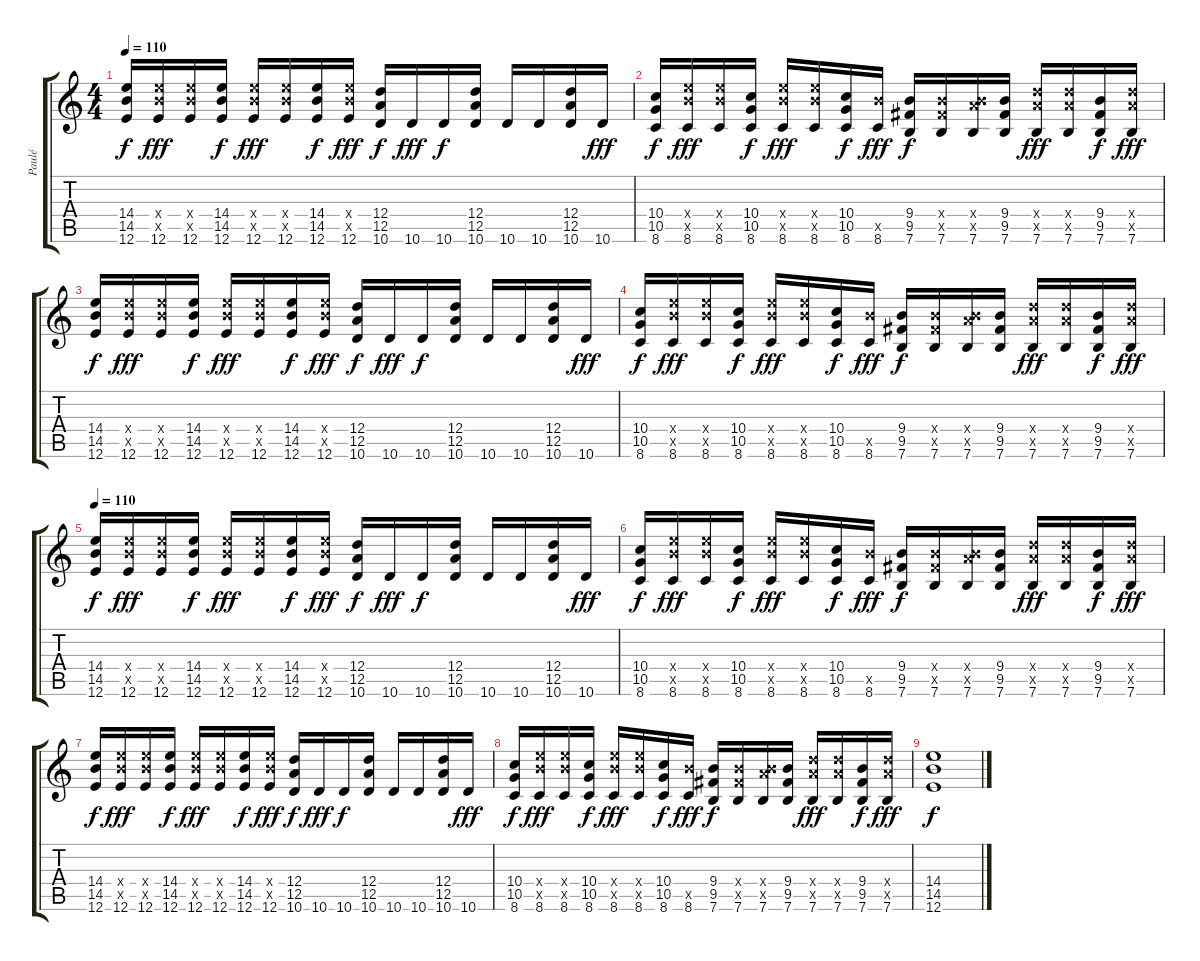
\track ("Paulé" "Paulé") {instrument overdrivenguitar}
\staff {score tabs}
\tuning (E4 B3 G3 D3 A2 E2) {hide}
\ts (4 4)
\tempo 110
\clef g2
\ks c
(14.4 14.5 12.6).16{dy f instrument overdrivenguitar} (14.4{x} 14.5{x} 12.6).16{dy fff} (14.4{x} 14.5{x} 12.6).16 (14.4 14.5 12.6).16{dy f} (14.4{x} 14.5{x} 12.6).16{dy fff} (14.4{x} 14.5{x} 12.6).16 (14.4 14.5 12.6).16{dy f} (14.4{x} 14.5{x} 12.6).16{dy fff} (12.4 12.5 10.6).16{dy f} 10.6.16{dy fff} 10.6.16{dy f} (12.4 12.5 10.6).16 10.6.16 10.6.16 (12.4 12.5 10.6).16 10.6.16{dy fff} |
(10.4 10.5 8.6).16{dy f} (14.4{x} 14.5{x} 8.6).16{dy fff} (14.4{x} 14.5{x} 8.6).16 (10.4 10.5 8.6).16{dy f} (14.4{x} 14.5{x} 8.6).16{dy fff} (14.4{x} 14.5{x} 8.6).16 (10.4 10.5 8.6).16{dy f} (14.5{x} 8.6).16{dy fff} (9.4 9.5 7.6).16{dy f} (9.4{x} 9.5{x} 7.6).16 (9.4{x} 12.5{x} 7.6).16 (9.4 9.5 7.6).16 (12.4{x} 12.5{x} 7.6).16{dy fff} (12.4{x} 12.5{x} 7.6).16 (9.4 9.5 7.6).16{dy f} (12.4{x} 12.5{x} 7.6).16{dy fff} |
(14.4 14.5 12.6).16{dy f} (14.4{x} 14.5{x} 12.6).16{dy fff} (14.4{x} 14.5{x} 12.6).16 (14.4 14.5 12.6).16{dy f} (14.4{x} 14.5{x} 12.6).16{dy fff} (14.4{x} 14.5{x} 12.6).16 (14.4 14.5 12.6).16{dy f} (14.4{x} 14.5{x} 12.6).16{dy fff} (12.4 12.5 10.6).16{dy f} 10.6.16{dy fff} 10.6.16{dy f} (12.4 12.5 10.6).16 10.6.16 10.6.16 (12.4 12.5 10.6).16 10.6.16{dy fff} |
(10.4 10.5 8.6).16{dy f} (14.4{x} 14.5{x} 8.6).16{dy fff} (14.4{x} 14.5{x} 8.6).16 (10.4 10.5 8.6).16{dy f} (14.4{x} 14.5{x} 8.6).16{dy fff} (14.4{x} 14.5{x} 8.6).16 (10.4 10.5 8.6).16{dy f} (14.5{x} 8.6).16{dy fff} (9.4 9.5 7.6).16{dy f} (9.4{x} 9.5{x} 7.6).16 (9.4{x} 12.5{x} 7.6).16 (9.4 9.5 7.6).16 (12.4{x} 12.5{x} 7.6).16{dy fff} (12.4{x} 12.5{x} 7.6).16 (9.4 9.5 7.6).16{dy f} (12.4{x} 12.5{x} 7.6).16{dy fff} |
\tempo 110
(14.4 14.5 12.6).16{dy f instrument overdrivenguitar} (14.4{x} 14.5{x} 12.6).16{dy fff} (14.4{x} 14.5{x} 12.6).16 (14.4 14.5 12.6).16{dy f} (14.4{x} 14.5{x} 12.6).16{dy fff} (14.4{x} 14.5{x} 12.6).16 (14.4 14.5 12.6).16{dy f} (14.4{x} 14.5{x} 12.6).16{dy fff} (12.4 12.5 10.6).16{dy f} 10.6.16{dy fff} 10.6.16{dy f} (12.4 12.5 10.6).16 10.6.16 10.6.16 (12.4 12.5 10.6).16 10.6.16{dy fff} |
(10.4 10.5 8.6).16{dy f} (14.4{x} 14.5{x} 8.6).16{dy fff} (14.4{x} 14.5{x} 8.6).16 (10.4 10.5 8.6).16{dy f} (14.4{x} 14.5{x} 8.6).16{dy fff} (14.4{x} 14.5{x} 8.6).16 (10.4 10.5 8.6).16{dy f} (14.5{x} 8.6).16{dy fff} (9.4 9.5 7.6).16{dy f} (9.4{x} 9.5{x} 7.6).16 (9.4{x} 12.5{x} 7.6).16 (9.4 9.5 7.6).16 (12.4{x} 12.5{x} 7.6).16{dy fff} (12.4{x} 12.5{x} 7.6).16 (9.4 9.5 7.6).16{dy f} (12.4{x} 12.5{x} 7.6).16{dy fff} |
(14.4 14.5 12.6).16{dy f} (14.4{x} 14.5{x} 12.6).16{dy fff} (14.4{x} 14.5{x} 12.6).16 (14.4 14.5 12.6).16{dy f} (14.4{x} 14.5{x} 12.6).16{dy fff} (14.4{x} 14.5{x} 12.6).16 (14.4 14.5 12.6).16{dy f} (14.4{x} 14.5{x} 12.6).16{dy fff} (12.4 12.5 10.6).16{dy f} 10.6.16{dy fff} 10.6.16{dy f} (12.4 12.5 10.6).16 10.6.16 10.6.16 (12.4 12.5 10.6).16 10.6.16{dy fff} |
(10.4 10.5 8.6).16{dy f} (14.4{x} 14.5{x} 8.6).16{dy fff} (14.4{x} 14.5{x} 8.6).16 (10.4 10.5 8.6).16{dy f} (14.4{x} 14.5{x} 8.6).16{dy fff} (14.4{x} 14.5{x} 8.6).16 (10.4 10.5 8.6).16{dy f} (14.5{x} 8.6).16{dy fff} (9.4 9.5 7.6).16{dy f} (9.4{x} 9.5{x} 7.6).16 (9.4{x} 12.5{x} 7.6).16 (9.4 9.5 7.6).16 (12.4{x} 12.5{x} 7.6).16{dy fff} (12.4{x} 12.5{x} 7.6).16 (9.4 9.5 7.6).16{dy f} (12.4{x} 12.5{x} 7.6).16{dy fff} |
(14.4 14.5 12.6).1{dy f}
